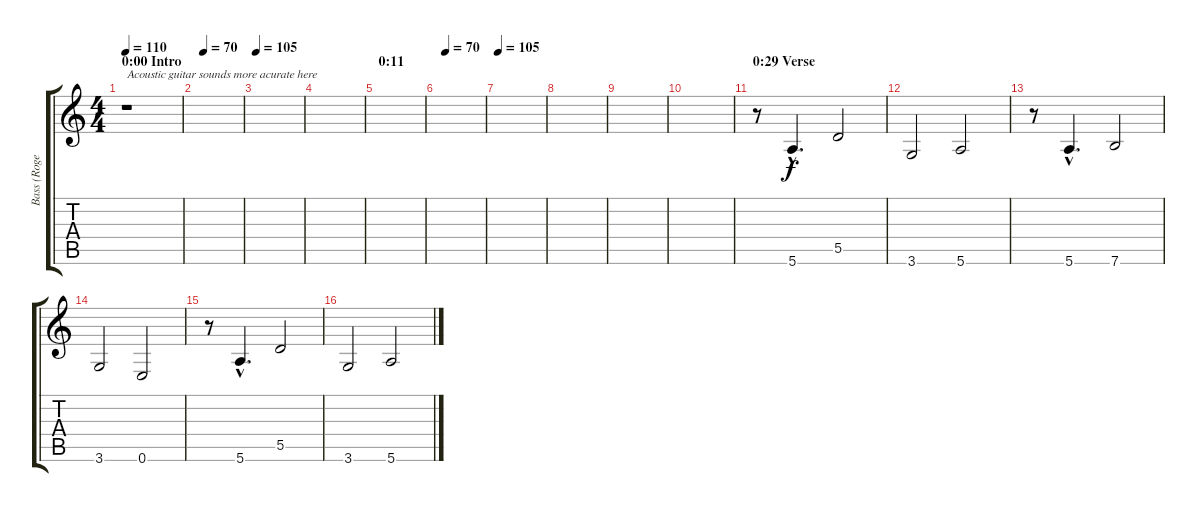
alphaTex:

\track ("Bass (Roger Glover)" "Bass (Roge") {instrument acousticguitarnylon}
\staff {score tabs}
\tuning (E4 B3 G3 D3 A2 E2) {hide}
\ts (4 4)
\section ("" "0:00 Intro")
\tempo 110
\clef g2
\ks c
r.1{txt "Acoustic guitar sounds more acurate here" dy f instrument acousticguitarnylon} |
\tempo (70 0.16666666666666666)
|
\tempo 105
|
|
\section ("" "0:11")
|
\tempo (70 0.16666666666666666)
|
\tempo 105
|
|
|
|
\section ("" "0:29 Verse")
r.8 5.6{hac}.4{d} 5.5.2 |
3.6.2 5.6.2 |
r.8 5.6{hac}.4{d} 7.6.2 |
3.6.2 0.6.2 |
r.8 5.6{hac}.4{d} 5.5.2 |
3.6.2 5.6.2
